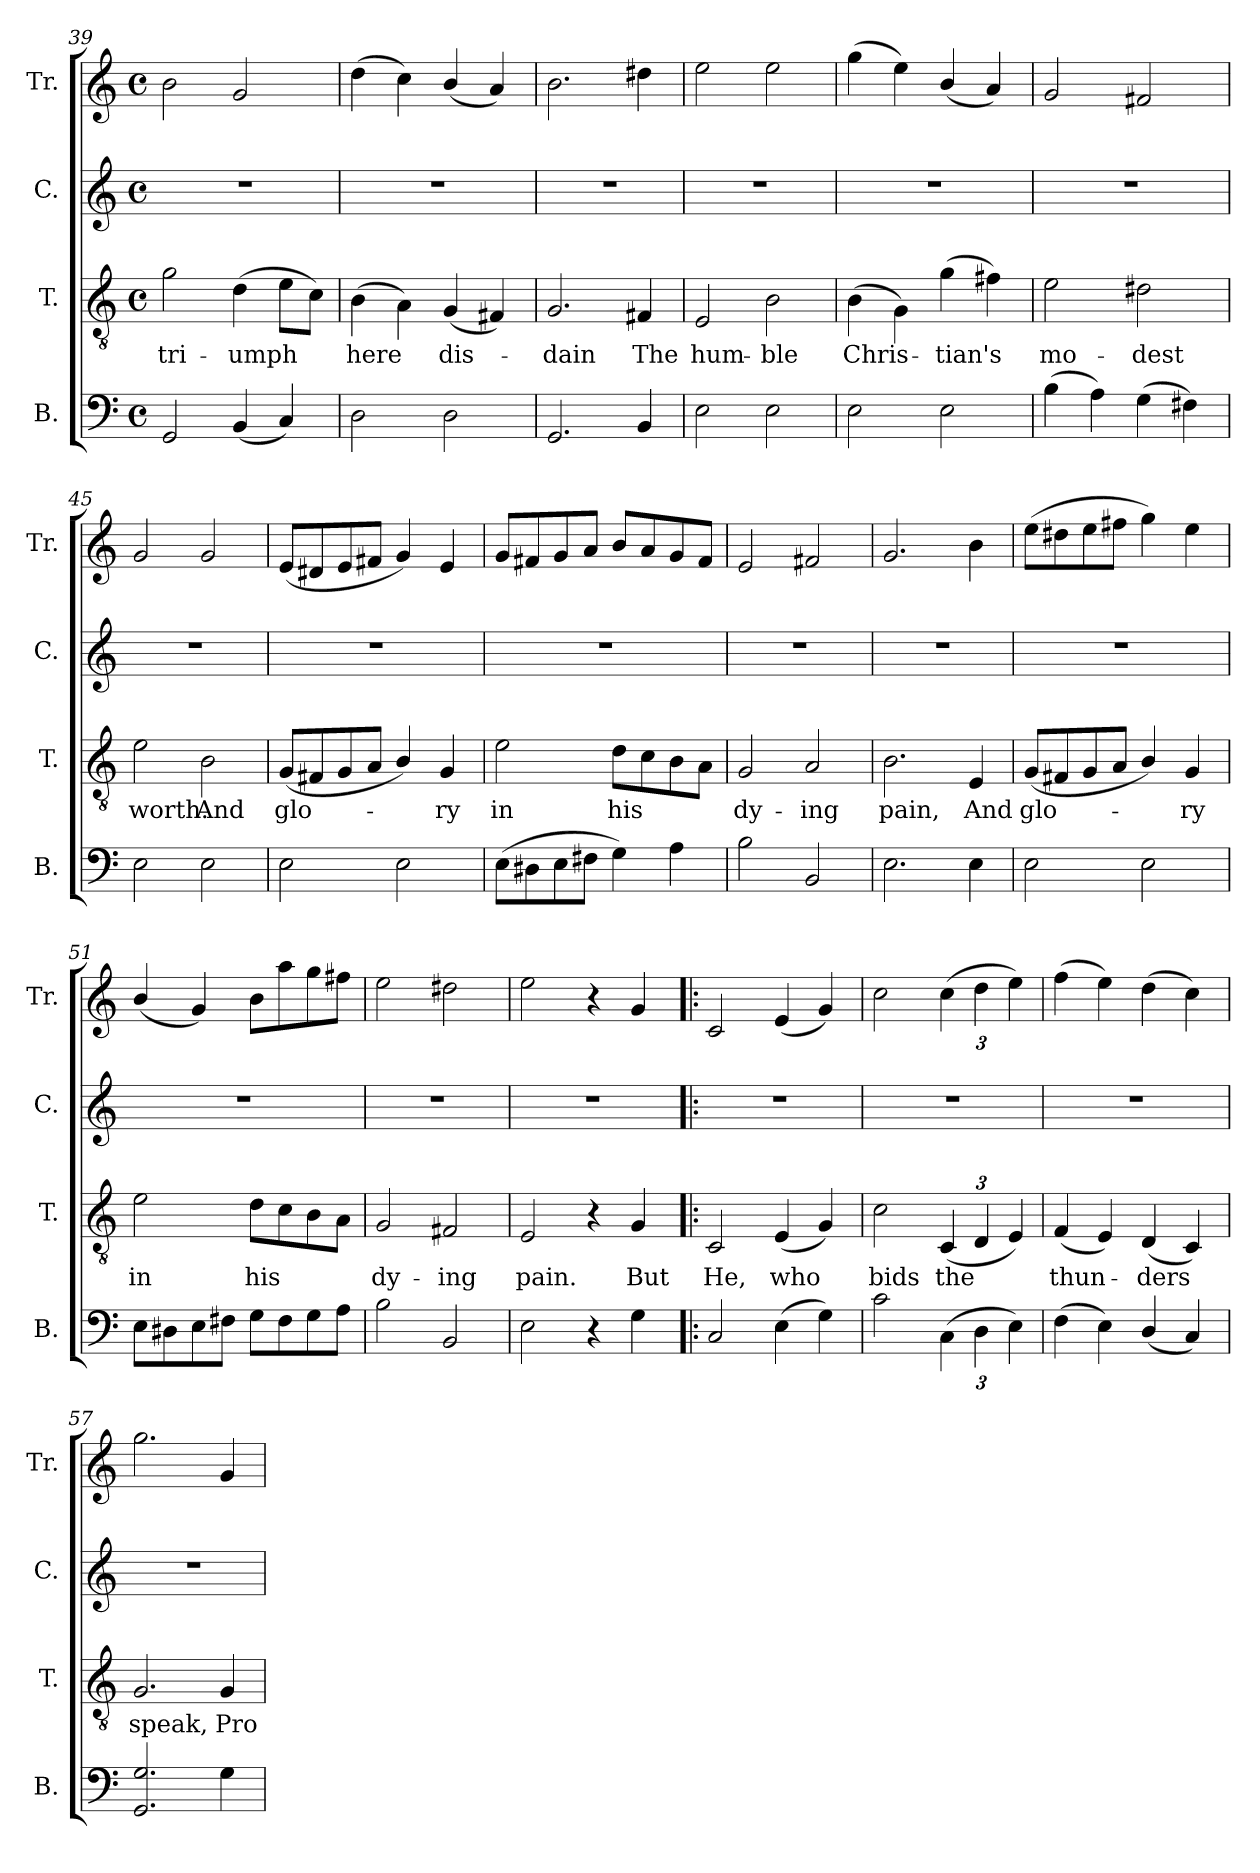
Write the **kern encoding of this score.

**kern	**kern	**text	**kern	**kern
*part4	*part3	*part3	*part2	*part1
*staff4	*staff3	*staff3	*staff2	*staff1
*I"B.	*I"T.	*	*I"C.	*I"Tr.
*I'B.	*I'T.	*	*I'C.	*I'Tr.
!!LO:PB:g=z
*clefF4	*clefGv2	*	*clefG2	*clefG2
*k[]	*k[]	*	*k[]	*k[]
*M4/4	*M4/4	*	*M4/4	*M4/4
*met(c)	*met(c)	*	*met(c)	*met(c)
=39	=39	=39	=39	=39
!	!	!LO:LY:b	!	!
2GG!/	2g!\	tri-	1r	2b!\
!	!	!LO:LY:b	!	!
(<4BB!/	(>4d!\	-umph	.	2g!/
4C!/)	8e!\L	.	.	.
.	8c!\J)	.	.	.
=40	=40	=40	=40	=40
!	!	!LO:LY:b	!	!
2D!\	(>4B!\	here	1r	(>4dd!\
.	4A!\)	.	.	4cc!\)
!	!	!LO:LY:b	!	!
2D!\	(<4G!/	dis-	.	(<4b!/
.	4F#X!/)	.	.	4a!/)
=41	=41	=41	=41	=41
!	!	!LO:LY:b	!	!
2.GG!/	2.G!/	-dain	1r	2.b!\
!	!	!LO:LY:b	!	!
4BB!/	4F#X!/	The	.	4dd#X!\
=42	=42	=42	=42	=42
!	!	!LO:LY:b	!	!
2E!\	2E!/	hum-	1r	2ee!\
!	!	!LO:LY:b	!	!
2E!\	2B!\	-ble	.	2ee!\
=43	=43	=43	=43	=43
!	!	!LO:LY:b	!	!
2E!\	(>4B!\	Chris-	1r	(>4gg!\
.	4G!\)	.	.	4ee!\)
!	!	!LO:LY:b	!	!
2E!\	(>4g!\	-tian's	.	(<4b!/
.	4f#X!\)	.	.	4a!/)
=44	=44	=44	=44	=44
!	!	!LO:LY:b	!	!
(>4B!\	2e!\	mo-	1r	2g!/
4A!\)	.	.	.	.
!	!	!LO:LY:b	!	!
(>4G!\	2d#X!\	-dest	.	2f#X!/
4F#X!\)	.	.	.	.
=45	=45	=45	=45	=45
!	!	!LO:LY:b	!	!
2E!\	2e!\	worth.	1r	2g!/
!	!	!LO:LY:b	!	!
2E!\	2B!\	And	.	2g!/
=46	=46	=46	=46	=46
!	!	!LO:LY:b	!	!
2E!\	(<8G!/L	glo-	1r	(<8e!/L
.	8F#X!/	.	.	8d#X!/
.	8G!/	.	.	8e!/
.	8A!/J	.	.	8f#X!/J
2E!\	4B!/)	.	.	4g!/)
!	!	!LO:LY:b	!	!
.	4G!/	-ry	.	4e!/
=47	=47	=47	=47	=47
!	!	!LO:LY:b	!	!
(>8E!\L	2e!\	in	1r	8g!/L
8D#X!\	.	.	.	8f#X!/
8E!\	.	.	.	8g!/
8F#X!\J	.	.	.	8a!/J
!	!	!LO:LY:b	!	!
4G!\)	8d!\L	his	.	8b!/L
.	8c!\	.	.	8a!/
4A!\	8B!\	.	.	8g!/
.	8A!\J	.	.	8f#!/J
=48	=48	=48	=48	=48
!	!	!LO:LY:b	!	!
2B!\	2G!/	dy-	1r	2e!/
!	!	!LO:LY:b	!	!
2BB!/	2A!/	-ing	.	2f#X!/
=49	=49	=49	=49	=49
!	!	!LO:LY:b	!	!
2.E!\	2.B!\	pain,	1r	2.g!/
!	!	!LO:LY:b	!	!
4E!\	4E!/	And	.	4b!\
=50	=50	=50	=50	=50
!	!	!LO:LY:b	!	!
2E!\	(<8G!/L	glo-	1r	(>8ee!\L
.	8F#X!/	.	.	8dd#X!\
.	8G!/	.	.	8ee!\
.	8A!/J	.	.	8ff#X!\J
2E!\	4B!/)	.	.	4gg!\)
!	!	!LO:LY:b	!	!
.	4G!/	-ry	.	4ee!\
!!LO:LB:g=z
=51	=51	=51	=51	=51
!	!	!LO:LY:b	!	!
8E!\L	2e!\	in	1r	(<4b!/
8D#X!\	.	.	.	.
8E!\	.	.	.	4g!/)
8F#X!\J	.	.	.	.
!	!	!LO:LY:b	!	!
8G!\L	8d!\L	his	.	8b!\L
8F#!\	8c!\	.	.	8aa!\
8G!\	8B!\	.	.	8gg!\
8A!\J	8A!\J	.	.	8ff#X!\J
=52	=52	=52	=52	=52
!	!	!LO:LY:b	!	!
2B!\	2G!/	dy-	1r	2ee!\
!	!	!LO:LY:b	!	!
2BB!/	2F#X!/	-ing	.	2dd#X!\
=53	=53	=53	=53	=53
!	!	!LO:LY:b	!	!
2E!\	2E!/	pain.	1r	2ee!\
4r	4r	.	.	4r
!	!	!LO:LY:b	!	!
4G!\	4G!/	But	.	4g!/
=54!|:	=54!|:	=54!|:	=54!|:	=54!|:
!	!	!LO:LY:b	!	!
2C!/	2C!/	He,	1r	2c!/
!	!	!LO:LY:b	!	!
(>4E!\	(<4E!/	who	.	(<4e!/
4G!\)	4G!/)	.	.	4g!/)
=55	=55	=55	=55	=55
!	!	!LO:LY:b	!	!
2c!\	2c!\	bids	1r	2cc!\
*Xbrackettup	*Xbrackettup	*	*	*
!	!	!LO:LY:b	!	!
*	*	*	*	*Xbrackettup
(>6C!\	(<6C!/	the	.	(>6cc!\
6D!\	6D!/	.	.	6dd!\
6E!\)	6E!/)	.	.	6ee!\)
=56	=56	=56	=56	=56
!	!	!LO:LY:b	!	!
(>4F!\	(<4F!/	thun-	1r	(>4ff!\
4E!\)	4E!/)	.	.	4ee!\)
!	!	!LO:LY:b	!	!
(<4D!/	(<4D!/	-ders	.	(>4dd!\
4C!/)	4C!/)	.	.	4cc!\)
=57	=57	=57	=57	=57
!	!	!LO:LY:b	!	!
2.GG!/ 2.G!/	2.G!/	speak,	1r	2.gg!\
!	!	!LO:LY:b	!	!
4G!\	4G!/	Pro-	.	4g!/
=	=	=	=	=
*-	*-	*-	*-	*-
